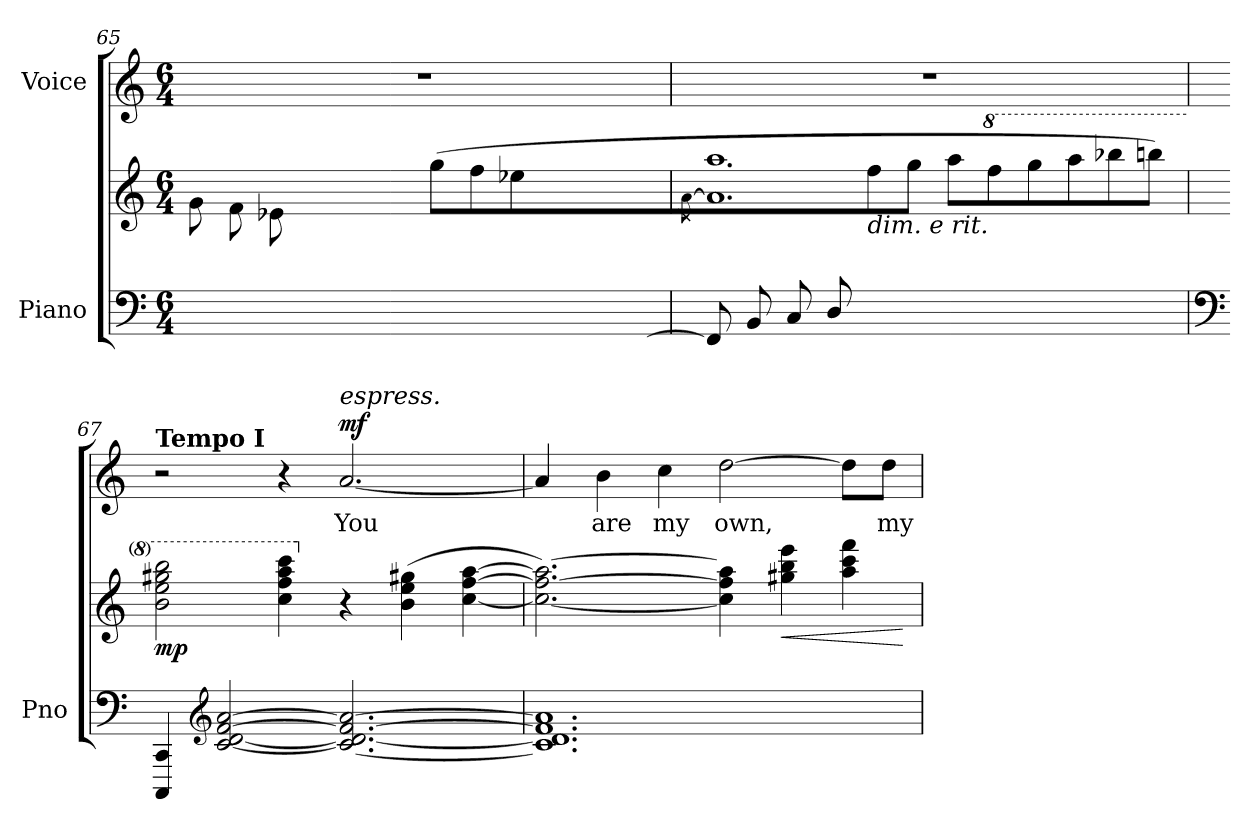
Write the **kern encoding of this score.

**kern	**kern	**dynam	**kern	**text	**dynam
*part2	*part2	*part2	*part1	*part1	*part1
*staff3	*staff2	*staff2/3	*staff1	*staff1	*staff1
*I"Piano	*	*	*I"Voice	*	*
*I'Pno	*	*	*	*	*
*clefF4	*clefG2	*	*clefG2	*	*
*k[]	*k[]	*	*k[]	*	*
*M6/4	*M6/4	*	*M6/4	*	*
=65	=65	=65	=65	=65	=65
*^	*	*	*	*	*
4.ryy	1.ryy	8g\L	.	1.r	.	.
.	.	8f\	.	.	.	.
.	.	8e-X\	.	.	.	.
8B/	.	4.ryy	.	.	.	.
8F/	.	.	.	.	.	.
8D-X/J	.	.	.	.	.	.
4.ryy	.	(8gg\L	.	.	.	.
.	.	8ff\	.	.	.	.
.	.	8ee-X\	.	.	.	.
*clefG2	*	*	*	*	*	*
8b/	.	4.ryy	.	.	.	.
8f/	.	.	.	.	.	.
[8d-X/J)	.	.	.	.	.	.
*v	*v	*	*	*	*	*
=66	=66	=66	=66	=66	=66
*	*^	*	*	*	*
.	.	[<8qa\	.	.	.	.
8d-/L]	2ryy	1.a] 1.aa	.	1.r	.	.
(<8g/	.	.	.	.	.	.
8a/	.	.	.	.	.	.
8b/	.	.	.	.	.	.
!	!LO:TX:b:i:t=dim. e rit.	!	!	!	!	!
1ryy	8ff\	.	.	.	.	.
.	8gg\J	.	.	.	.	.
.	8aa\L	.	.	.	.	.
*	*8va	*	*	*	*	*
.	8fff\	.	.	.	.	.
.	8ggg\	.	.	.	.	.
.	8aaa\	.	.	.	.	.
.	8bbb-X\	.	.	.	.	.
.	8bbbn\J)	.	.	.	.	.
*	*v	*v	*	*	*	*
!!LO:LB:g=z
=67	=67	=67	=67	=67	=67
*clefF4	*	*	*	*	*
!	!	!	!LO:TX:a:B:t=Tempo I	!	!
!	!	!LO:DY:b	!	!	!
4CCC/ 4CC/	2bb\ 2eee\ 2ggg#X\ 2bbb\	mp	2r	.	.
*clefG2	*	*	*	*	*
[2c/ [2d/ [2f/ [2a/	.	.	.	.	.
.	4ccc\ 4fff\ 4aaa\ 4cccc\	.	4r	.	.
*	*X8va	*	*	*	*
!	!	!	!LO:TX:a:i:t=espress.	!	!
!	!	!	!	!LO:LY:b	!LO:DY:a
2.c/_ 2.d/_ 2.f/_ 2.a/_	4r	.	[2.a/	You	mf
.	(4b\ 4ee\ 4gg#X\	.	.	.	.
.	[4cc\ [4ff\ [4aa\	.	.	.	.
=68	=68	=68	=68	=68	=68
1.c] 1.d] 1.f] 1.a]	2.cc\_ 2.ff\_ 2.aa\_)	.	4a/]	.	.
!	!	!	!	!LO:LY:b	!
.	.	.	4b\	are	.
!	!	!	!	!LO:LY:b	!
.	.	.	4cc\	my	.
!	!	!	!	!LO:LY:b	!
.	4cc\] 4ff\] 4aa\]	.	[2dd\	own,	.
!	!	!LO:HP:b	!	!	!
.	4gg#X\ 4bb\ 4eee\	<	.	.	.
.	4aa\ 4ccc\ 4fff\	.	8dd\L]	.	.
!	!	!	!	!LO:LY:b	!
.	.	.	8dd\J	my	.
.	.	[	.	.	.
=	=	=	=	=	=
*-	*-	*-	*-	*-	*-
